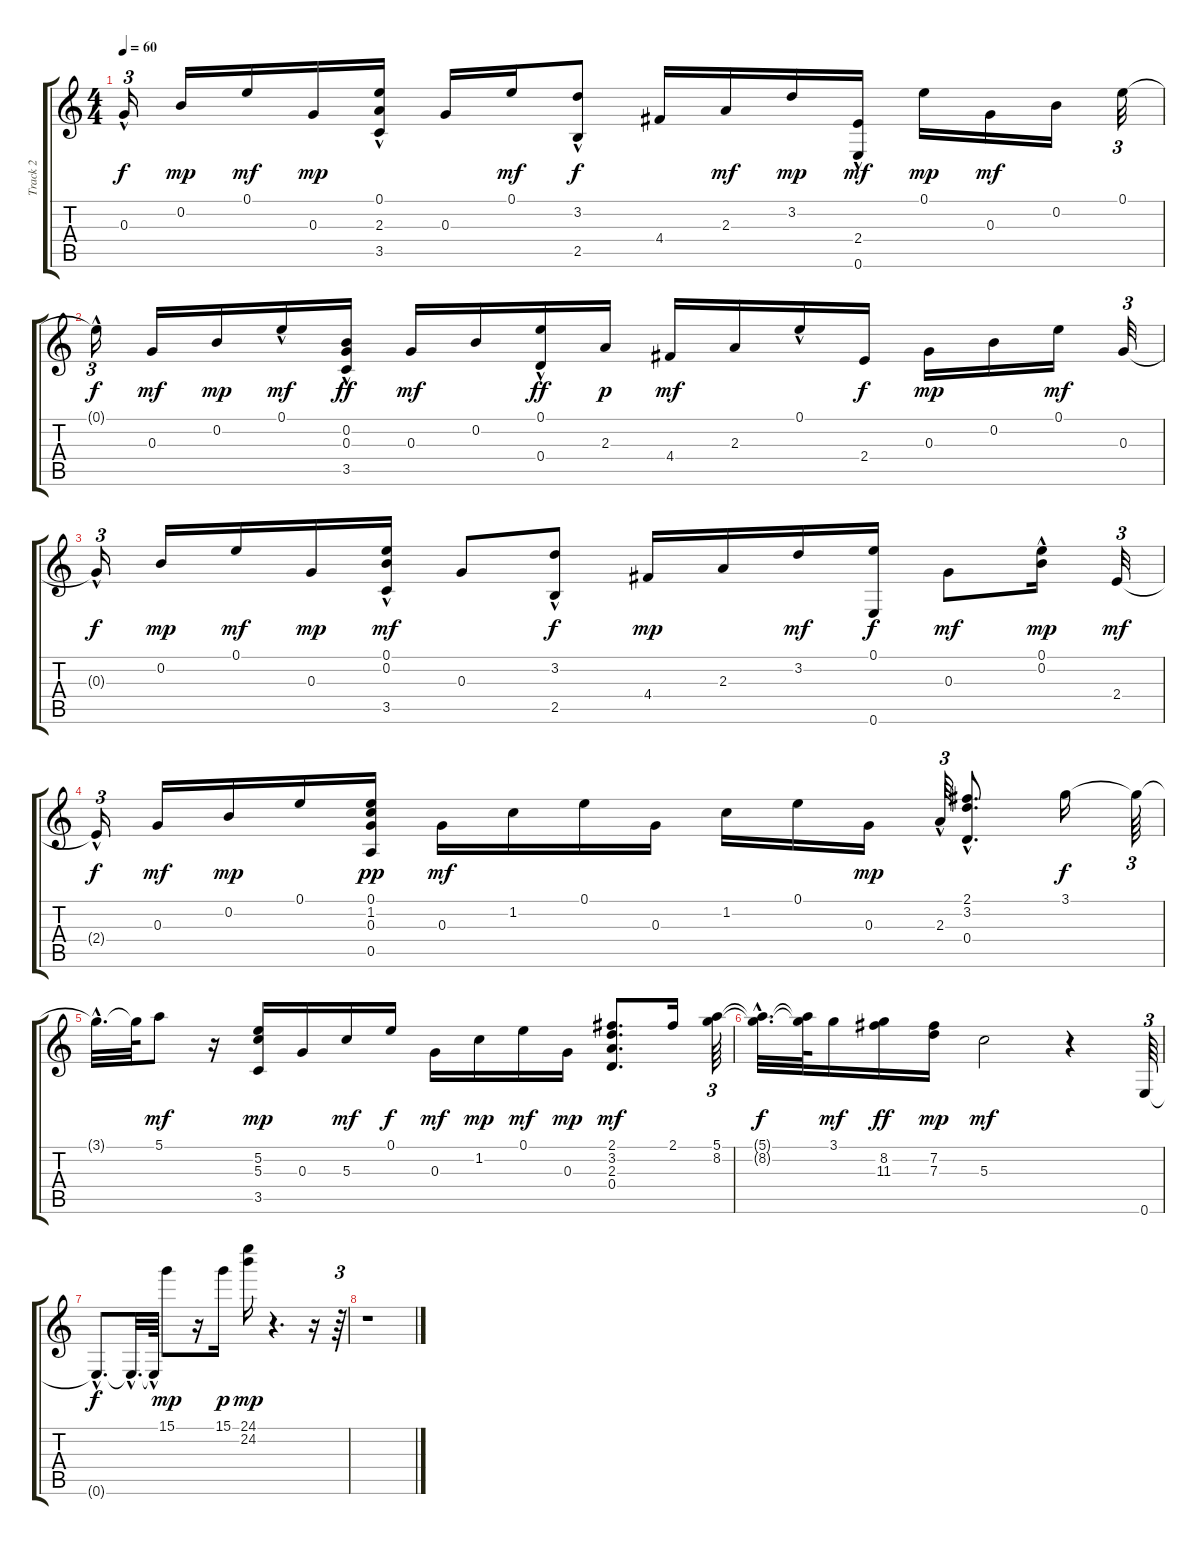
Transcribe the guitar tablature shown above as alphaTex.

\track ("Track 2" "Track 2") {instrument acousticguitarsteel}
\staff {score tabs}
\tuning (E4 B3 G3 D3 A2 E2) {hide}
\ts (4 4)
\tempo 60
\clef g2
\ks c
0.3{hac t}.16{tu (3 2) dy f} 0.2.16{dy mp} 0.1.16{dy mf} 0.3.16{dy mp} (0.1 2.3 3.5{hac}).16 0.3.16 0.1.16{dy mf} (3.2{hac} 2.5).8{dy f} 4.4.16 2.3.16{dy mf} 3.2.16{dy mp} (2.4 0.6{hac}).16{dy mf} 0.1.16{dy mp} 0.3.16{dy mf} 0.2.16 0.1.32{tu (3 2)} |
0.1{hac t}.16{tu (3 2) dy f} 0.3.16{dy mf} 0.2.16{dy mp} 0.1{hac}.16{dy mf} (0.2 0.3 3.5{hac}).16{dy ff} 0.3.16{dy mf} 0.2.16 (0.1{hac} 0.4).16{dy ff} 2.3.16{dy p} 4.4.16{dy mf} 2.3.16 0.1{hac}.16 2.4.16{dy f} 0.3.16{dy mp} 0.2.16 0.1.16{dy mf} 0.3.32{tu (3 2)} |
0.3{hac t}.16{tu (3 2) dy f} 0.2.16{dy mp} 0.1.16{dy mf} 0.3.16{dy mp} (0.1 0.2 3.5{hac}).16{dy mf} 0.3.8 (3.2{hac} 2.5).8{dy f} 4.4.16{dy mp} 2.3.16 3.2.16{dy mf} (0.1 0.6).16{dy f} 0.3.8{dy mf} (0.1{hac} 0.2{hac}).16{dy mp} 2.4.32{tu (3 2) dy mf} |
2.4{hac t}.16{tu (3 2) dy f} 0.3.16{dy mf} 0.2.16{dy mp} 0.1.16 (0.1 1.2 0.3 0.5).16{dy pp} 0.3.16{dy mf} 1.2.16 0.1.16 0.3.16 1.2.16 0.1.16 0.3.16{dy mp} 2.3{hac}.64{tu (3 2)} (2.1 3.2{hac} 0.4).8{d} 3.1.16{dy f} 3.1{t}.64{tu (3 2)} |
3.1{hac t}.32{d} 3.1{t}.64 5.1.8{dy mf} r.16 (5.2 5.3 3.5).16{dy mp} 0.3.16 5.3.16{dy mf} 0.1.16{dy f} 0.3.16{dy mf} 1.2.16{dy mp} 0.1.16{dy mf} 0.3.16{dy mp} (2.1 3.2 2.3 0.4).8{d dy mf} 2.1.16 (5.1 8.2).64{tu (3 2)} |
(5.1{hac t} 8.2{hac t}).32{d dy f} (5.1{t} 8.2{t}).64 3.1.16{dy mf} (8.2 11.3).16{dy ff} (7.2 7.3).16{dy mp} 5.3.2{dy mf} r.4 0.6.64{tu (3 2)} |
0.6{hac t}.8{d dy f} 0.6{hac t}.32{d} 0.6{hac t}.64 15.1.8{dy mp} r.16 15.1.16{dy p} (24.1 24.2).16{dy mp} r.4{d} r.16 r.64{tu (3 2)} |
r.1
